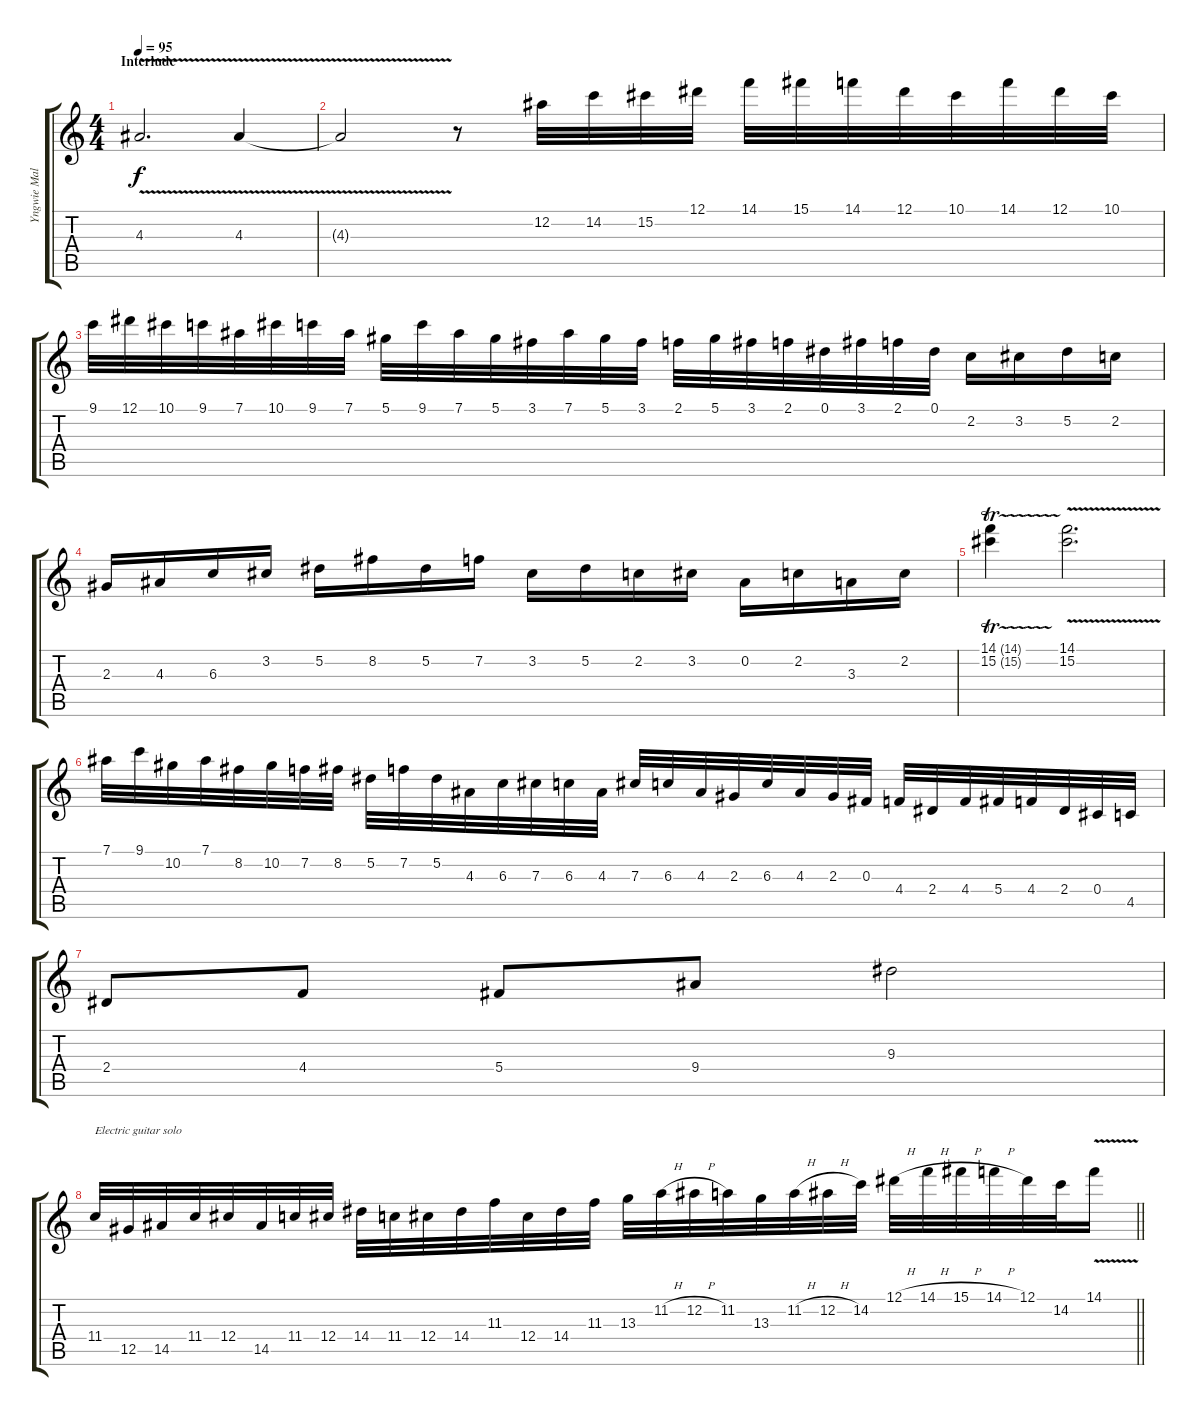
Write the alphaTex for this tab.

\track ("Yngwie Malmsteen" "Yngwie Mal") {instrument acousticguitarnylon}
\staff {score tabs}
\tuning (Eb4 Bb3 Gb3 Db3 Ab2 Eb2) {hide}
\ts (4 4)
\section ("" "Interlude")
\tempo 95
\clef g2
\ks c
4.3{v}.2{d dy f} 4.3{v}.4 |
4.3{t}.2 r.8 12.2.32 14.2.32 15.2.32 12.1.32 14.1.32 15.1.32 14.1.32 12.1.32 10.1.32 14.1.32 12.1.32 10.1.32 |
9.1.32 12.1.32 10.1.32 9.1.32 7.1.32 10.1.32 9.1.32 7.1.32 5.1.32 9.1.32 7.1.32 5.1.32 3.1.32 7.1.32 5.1.32 3.1.32 2.1.32 5.1.32 3.1.32 2.1.32 0.1.32 3.1.32 2.1.32 0.1.32 2.2.16 3.2.16 5.2.16 2.2.16 |
2.3.16 4.3.16 6.3.16 3.2.16 5.2.16 8.2.16 5.2.16 7.2.16 3.2.16 5.2.16 2.2.16 3.2.16 0.2.16 2.2.16 3.3.16 2.2.16 |
(14.1{tr (14 32)} 15.2{tr (15 32)}).4 (14.1{v} 15.2{v}).2{d} |
7.1.32 9.1.32 10.2.32 7.1.32 8.2.32 10.2.32 7.2.32 8.2.32 5.2.32 7.2.32 5.2.32 4.3.32 6.3.32 7.3.32 6.3.32 4.3.32 7.3.32 6.3.32 4.3.32 2.3.32 6.3.32 4.3.32 2.3.32 0.3.32 4.4.32 2.4.32 4.4.32 5.4.32 4.4.32 2.4.32 0.4.32 4.5.32 |
2.4.8 4.4.8 5.4.8 9.4.8 9.3.2 |
\barLineRight lightlight
11.4.32{txt "Electric guitar solo"} 12.5.32 14.5.32 11.4.32 12.4.32 14.5.32 11.4.32 12.4.32 14.4.32 11.4.32 12.4.32 14.4.32 11.3.32 12.4.32 14.4.32 11.3.32 13.3.32 11.2{h}.32 12.2{h}.32 11.2.32 13.3.32 11.2{h}.32 12.2{h}.32 14.2.32 12.1{h}.32 14.1{h}.32 15.1{h}.32 14.1{h}.32 12.1.32 14.2.32 14.1{v}.16
